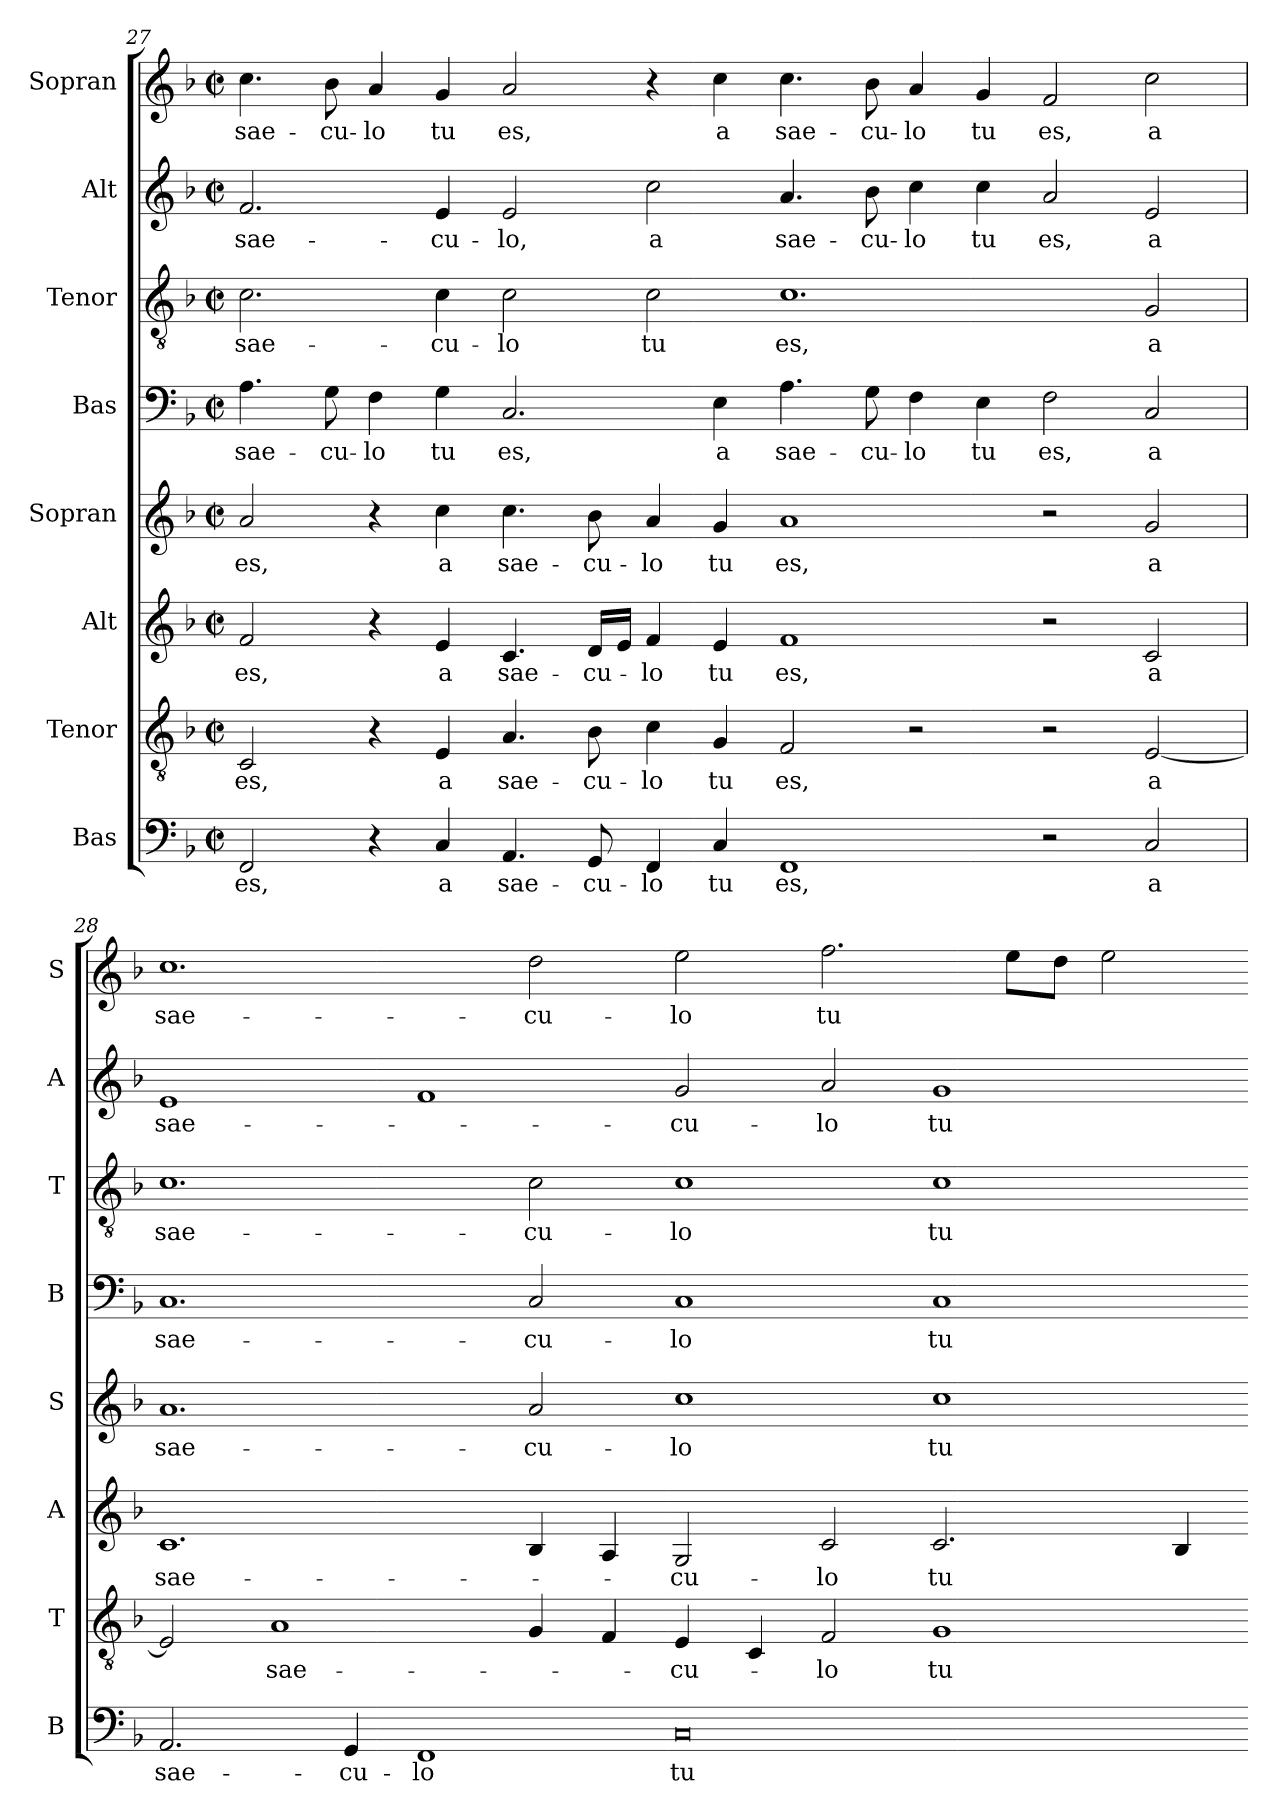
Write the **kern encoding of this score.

**kern	**text	**kern	**text	**kern	**text	**kern	**text	**kern	**text	**kern	**text	**kern	**text	**kern	**text
*part8	*part8	*part7	*part7	*part6	*part6	*part5	*part5	*part4	*part4	*part3	*part3	*part2	*part2	*part1	*part1
*staff8	*staff8	*staff7	*staff7	*staff6	*staff6	*staff5	*staff5	*staff4	*staff4	*staff3	*staff3	*staff2	*staff2	*staff1	*staff1
*I"Bas	*	*I"Tenor	*	*I"Alt	*	*I"Sopran	*	*I"Bas	*	*I"Tenor	*	*I"Alt	*	*I"Sopran	*
*I'B	*	*I'T	*	*I'A	*	*I'S	*	*I'B	*	*I'T	*	*I'A	*	*I'S	*
!!LO:LB:g=z
*clefF4	*	*clefGv2	*	*clefG2	*	*clefG2	*	*clefF4	*	*clefGv2	*	*clefG2	*	*clefG2	*
*k[b-]	*	*k[b-]	*	*k[b-]	*	*k[b-]	*	*k[b-]	*	*k[b-]	*	*k[b-]	*	*k[b-]	*
*F:	*	*F:	*	*F:	*	*F:	*	*F:	*	*F:	*	*F:	*	*F:	*
*M2/2	*	*M2/2	*	*M2/2	*	*M2/2	*	*M2/2	*	*M2/2	*	*M2/2	*	*M2/2	*
*met(c|)	*	*met(c|)	*	*met(c|)	*	*met(c|)	*	*met(c|)	*	*met(c|)	*	*met(c|)	*	*met(c|)	*
=27	=27	=27	=27	=27	=27	=27	=27	=27	=27	=27	=27	=27	=27	=27	=27
!	!LO:LY:b	!	!LO:LY:b	!	!LO:LY:b	!	!LO:LY:b	!	!LO:LY:b	!	!LO:LY:b	!	!LO:LY:b	!	!LO:LY:b
2FF/	es,	2C/	es,	2f/	es,	2a/	es,	4.A\	sae-	2.c\	sae-	2.f/	sae-	4.cc\	sae-
!	!	!	!	!	!	!	!	!	!LO:LY:b	!	!	!	!	!	!LO:LY:b
.	.	.	.	.	.	.	.	8G\	-cu-	.	.	.	.	8b-\	-cu-
!	!	!	!	!	!	!	!	!	!LO:LY:b	!	!	!	!	!	!LO:LY:b
4r	.	4r	.	4r	.	4r	.	4F\	-lo	.	.	.	.	4a/	-lo
!	!LO:LY:b	!	!LO:LY:b	!	!LO:LY:b	!	!LO:LY:b	!	!LO:LY:b	!	!LO:LY:b	!	!LO:LY:b	!	!LO:LY:b
4C/	a	4E/	a	4e/	a	4cc\	a	4G\	tu	4c\	-cu-	4e/	-cu-	4g/	tu
!	!LO:LY:b	!	!LO:LY:b	!	!LO:LY:b	!	!LO:LY:b	!	!LO:LY:b	!	!LO:LY:b	!	!LO:LY:b	!	!LO:LY:b
4.AA/	sae-	4.A/	sae-	4.c/	sae-	4.cc\	sae-	2.C/	es,	2c\	-lo	2e/	-lo,	2a/	es,
!	!LO:LY:b	!	!LO:LY:b	!	!LO:LY:b	!	!LO:LY:b	!	!	!	!	!	!	!	!
8GG/	-cu-	8B-\	-cu-	16d/LL	-cu-	8b-\	-cu-	.	.	.	.	.	.	.	.
.	.	.	.	16e/JJ	.	.	.	.	.	.	.	.	.	.	.
!	!LO:LY:b	!	!LO:LY:b	!	!LO:LY:b	!	!LO:LY:b	!	!	!	!LO:LY:b	!	!LO:LY:b	!	!
4FF/	-lo	4c\	-lo	4f/	-lo	4a/	-lo	.	.	2c\	tu	2cc\	a	4r	.
!	!LO:LY:b	!	!LO:LY:b	!	!LO:LY:b	!	!LO:LY:b	!	!LO:LY:b	!	!	!	!	!	!LO:LY:b
4C/	tu	4G/	tu	4e/	tu	4g/	tu	4E\	a	.	.	.	.	4cc\	a
!	!LO:LY:b	!	!LO:LY:b	!	!LO:LY:b	!	!LO:LY:b	!	!LO:LY:b	!	!LO:LY:b	!	!LO:LY:b	!	!LO:LY:b
1FF	es,	2F/	es,	1f	es,	1a	es,	4.A\	sae-	1.c	es,	4.a/	sae-	4.cc\	sae-
!	!	!	!	!	!	!	!	!	!LO:LY:b	!	!	!	!LO:LY:b	!	!LO:LY:b
.	.	.	.	.	.	.	.	8G\	-cu-	.	.	8b-\	-cu-	8b-\	-cu-
!	!	!	!	!	!	!	!	!	!LO:LY:b	!	!	!	!LO:LY:b	!	!LO:LY:b
.	.	2r	.	.	.	.	.	4F\	-lo	.	.	4cc\	-lo	4a/	-lo
!	!	!	!	!	!	!	!	!	!LO:LY:b	!	!	!	!LO:LY:b	!	!LO:LY:b
.	.	.	.	.	.	.	.	4E\	tu	.	.	4cc\	tu	4g/	tu
!	!	!	!	!	!	!	!	!	!LO:LY:b	!	!	!	!LO:LY:b	!	!LO:LY:b
2r	.	2r	.	2r	.	2r	.	2F\	es,	.	.	2a/	es,	2f/	es,
!	!LO:LY:b	!	!LO:LY:b	!	!LO:LY:b	!	!LO:LY:b	!	!LO:LY:b	!	!LO:LY:b	!	!LO:LY:b	!	!LO:LY:b
2C/	a	[2E/	a	2c/	a	2g/	a	2C/	a	2G/	a	2e/	a	2cc\	a
=28	=28	=28	=28	=28	=28	=28	=28	=28	=28	=28	=28	=28	=28	=28	=28
!	!LO:LY:b	!	!	!	!LO:LY:b	!	!LO:LY:b	!	!LO:LY:b	!	!LO:LY:b	!	!LO:LY:b	!	!LO:LY:b
2.AA/	sae-	2E/]	.	1.c	sae-	1.a	sae-	1.C	sae-	1.c	sae-	1e	sae-	1.cc	sae-
!	!	!	!LO:LY:b	!	!	!	!	!	!	!	!	!	!	!	!
.	.	1A	sae-	.	.	.	.	.	.	.	.	.	.	.	.
!	!LO:LY:b	!	!	!	!	!	!	!	!	!	!	!	!	!	!
4GG/	-cu-	.	.	.	.	.	.	.	.	.	.	.	.	.	.
!	!LO:LY:b	!	!	!	!	!	!	!	!	!	!	!	!	!	!
1FF	-lo	.	.	.	.	.	.	.	.	.	.	1f	.	.	.
!	!	!	!	!	!	!	!LO:LY:b	!	!LO:LY:b	!	!LO:LY:b	!	!	!	!LO:LY:b
.	.	4G/	.	4B-/	.	2a/	-cu-	2C/	-cu-	2c\	-cu-	.	.	2dd\	-cu-
.	.	4F/	.	4A/	.	.	.	.	.	.	.	.	.	.	.
!	!LO:LY:b	!	!LO:LY:b	!	!LO:LY:b	!	!LO:LY:b	!	!LO:LY:b	!	!LO:LY:b	!	!LO:LY:b	!	!LO:LY:b
0C	tu	4E/	-cu-	2G/	-cu-	1cc	-lo	1C	-lo	1c	-lo	2g/	-cu-	2ee\	-lo
.	.	4C/	.	.	.	.	.	.	.	.	.	.	.	.	.
!	!	!	!LO:LY:b	!	!LO:LY:b	!	!	!	!	!	!	!	!LO:LY:b	!	!LO:LY:b
.	.	2F/	-lo	2c/	-lo	.	.	.	.	.	.	2a/	-lo	2.ff\	tu
!	!	!	!LO:LY:b	!	!LO:LY:b	!	!LO:LY:b	!	!LO:LY:b	!	!LO:LY:b	!	!LO:LY:b	!	!
.	.	1G	tu	2.c/	tu	1cc	tu	1C	tu	1c	tu	1g	tu	.	.
.	.	.	.	.	.	.	.	.	.	.	.	.	.	8ee\L	.
.	.	.	.	.	.	.	.	.	.	.	.	.	.	8dd\J	.
.	.	.	.	.	.	.	.	.	.	.	.	.	.	2ee\	.
.	.	.	.	4B-/	.	.	.	.	.	.	.	.	.	.	.
=-	=-	=-	=-	=-	=-	=-	=-	=-	=-	=-	=-	=-	=-	=-	=-
*-	*-	*-	*-	*-	*-	*-	*-	*-	*-	*-	*-	*-	*-	*-	*-
